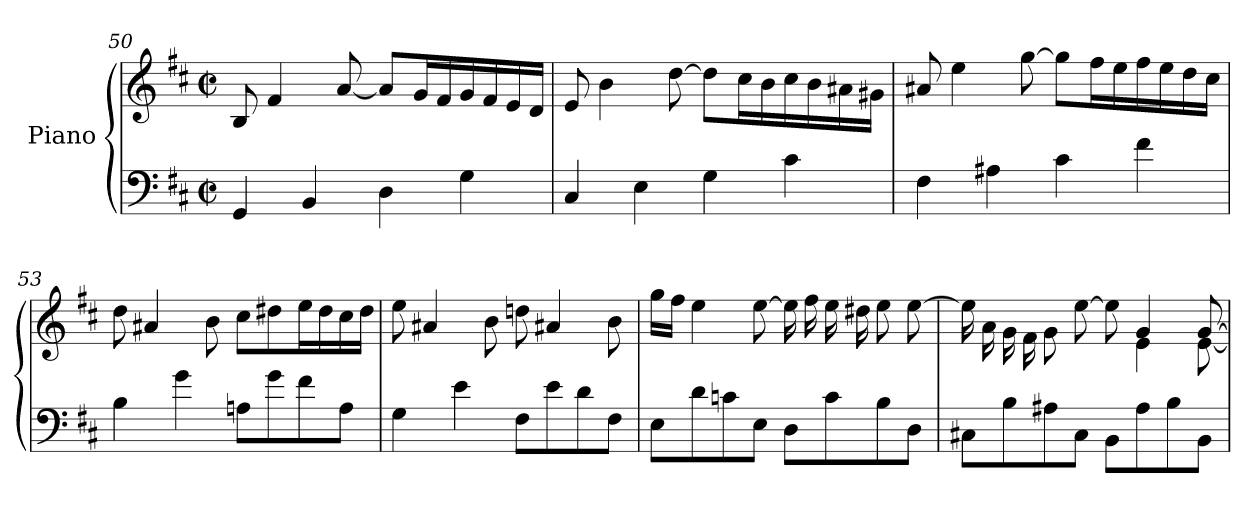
**kern	**kern
*part1	*part1
*staff2	*staff1
*I"Piano	*
*clefF4	*clefG2
*k[f#c#]	*k[f#c#]
*D:	*D:
*M2/2	*M2/2
*met(c|)	*met(c|)
=50	=50
4GG/	8B
.	4f#
4BB/	.
.	[8a
4D	8aL]
.	16gL
.	16f#
4G	16g
.	16f#
.	16e
.	16dJJ
!!LO:LB:g=z
=51	=51
4C#	8e
.	4b\
4E	.
.	[8dd\
4G	8dd\L]
.	16cc#\L
.	16b\
4c#	16cc#\
.	16b\
.	16a#X\
.	16g#X\JJ
=52	=52
4F#	8a#X
.	4ee\
4A#X	.
.	[8gg\
4c#	8gg\L]
.	16ff#\L
.	16ee\
4f#	16ff#\
.	16ee\
.	16dd\
.	16cc#\JJ
=53	=53
4B	8dd\
.	4a#X
4g	.
.	8b
8AnL	8cc#\L
8g	8dd#X\
8f#	16ee\L
.	16dd#\
8AJ	16cc#\
.	16dd#\JJ
!!LO:LB:g=z
=54	=54
*^	*^
1ryy	4G\	8ee\	1ryy
.	.	4a#X/	.
.	4e\	.	.
.	.	8b\	.
.	8F#\L	8ddn\	.
.	8e\	4a#X/	.
.	8d\	.	.
.	8F#\J	8b\	.
=55	=55	=55	=55
1ryy	8E\L	16gg\LL	1ryy
.	.	16ff#\JJ	.
.	8d\	4ee\	.
.	8cn\	.	.
.	8E\J	[8ee\	.
.	8D\L	16ee\LL]	.
.	.	16ff#\	.
.	8c\	16ee\	.
.	.	16dd#X\	.
.	8B\	8ee\	.
.	8D\J	[8ee\J	.
=56	=56	=56	=56
1ryy	8C#X\L	16ee\LL]	2ryy
.	.	16a\	.
.	8B\	16g\	.
.	.	16f#\	.
.	8A#X\	8g\	.
.	8C#\J	[8ee\J	.
.	8BB\L	8ee\]	8ryy
.	8A#\	4g/	4e\
.	8B\	.	.
.	8BB\J	[8g/	[8e\
*v	*v	*	*
*	*v	*v
=	=
*-	*-
